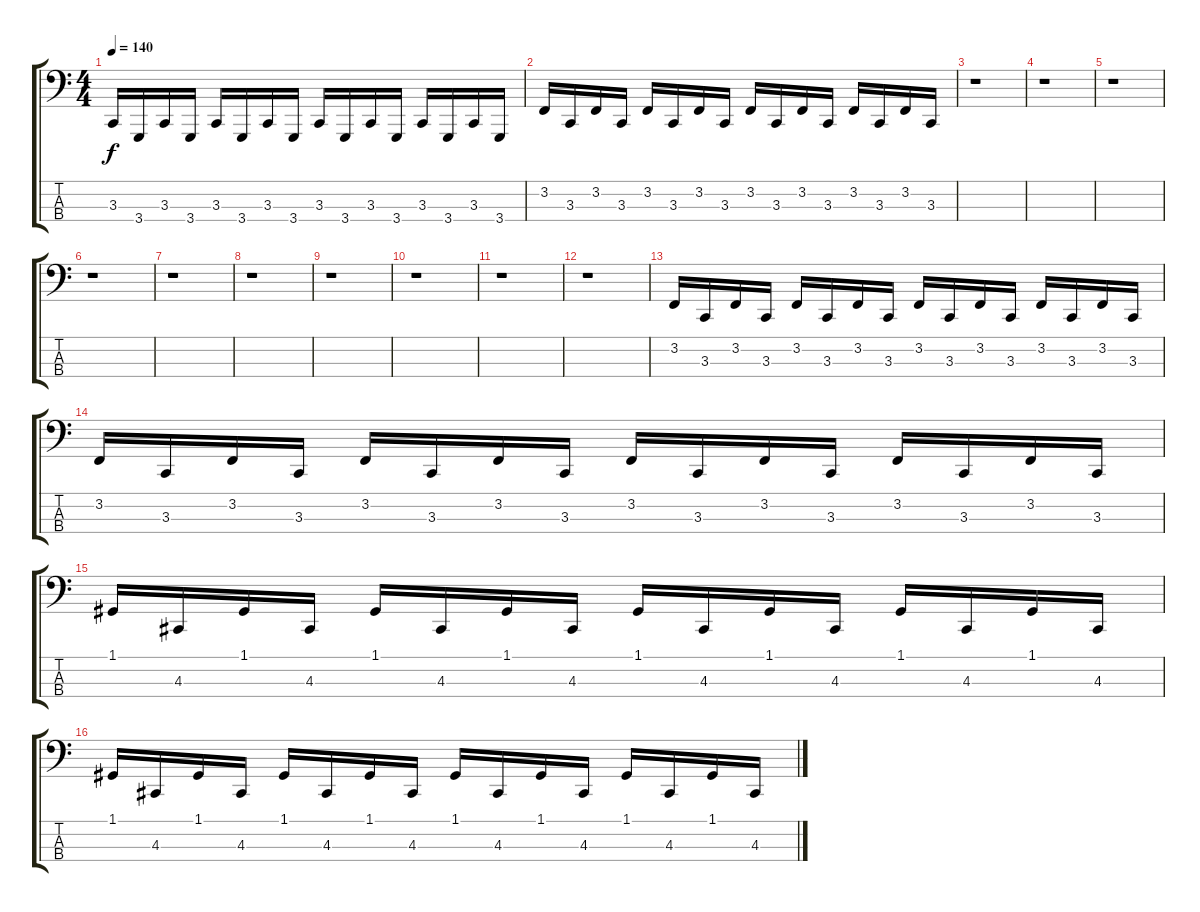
\track "" {instrument lead2sawtooth}
\staff {score tabs}
\tuning (G2 D2 A1 E1) {hide}
\ts (4 4)
\tempo 140
\clef f4
\ks c
3.3.16{dy f} 3.4.16 3.3.16 3.4.16 3.3.16 3.4.16 3.3.16 3.4.16 3.3.16 3.4.16 3.3.16 3.4.16 3.3.16 3.4.16 3.3.16 3.4.16 |
3.2.16 3.3.16 3.2.16 3.3.16 3.2.16 3.3.16 3.2.16 3.3.16 3.2.16 3.3.16 3.2.16 3.3.16 3.2.16 3.3.16 3.2.16 3.3.16 |
r.1 |
r.1 |
r.1 |
r.1 |
r.1 |
r.1 |
r.1 |
r.1 |
r.1 |
r.1 |
3.2.16 3.3.16 3.2.16 3.3.16 3.2.16 3.3.16 3.2.16 3.3.16 3.2.16 3.3.16 3.2.16 3.3.16 3.2.16 3.3.16 3.2.16 3.3.16 |
3.2.16 3.3.16 3.2.16 3.3.16 3.2.16 3.3.16 3.2.16 3.3.16 3.2.16 3.3.16 3.2.16 3.3.16 3.2.16 3.3.16 3.2.16 3.3.16 |
1.1.16 4.3.16 1.1.16 4.3.16 1.1.16 4.3.16 1.1.16 4.3.16 1.1.16 4.3.16 1.1.16 4.3.16 1.1.16 4.3.16 1.1.16 4.3.16 |
1.1.16 4.3.16 1.1.16 4.3.16 1.1.16 4.3.16 1.1.16 4.3.16 1.1.16 4.3.16 1.1.16 4.3.16 1.1.16 4.3.16 1.1.16 4.3.16
